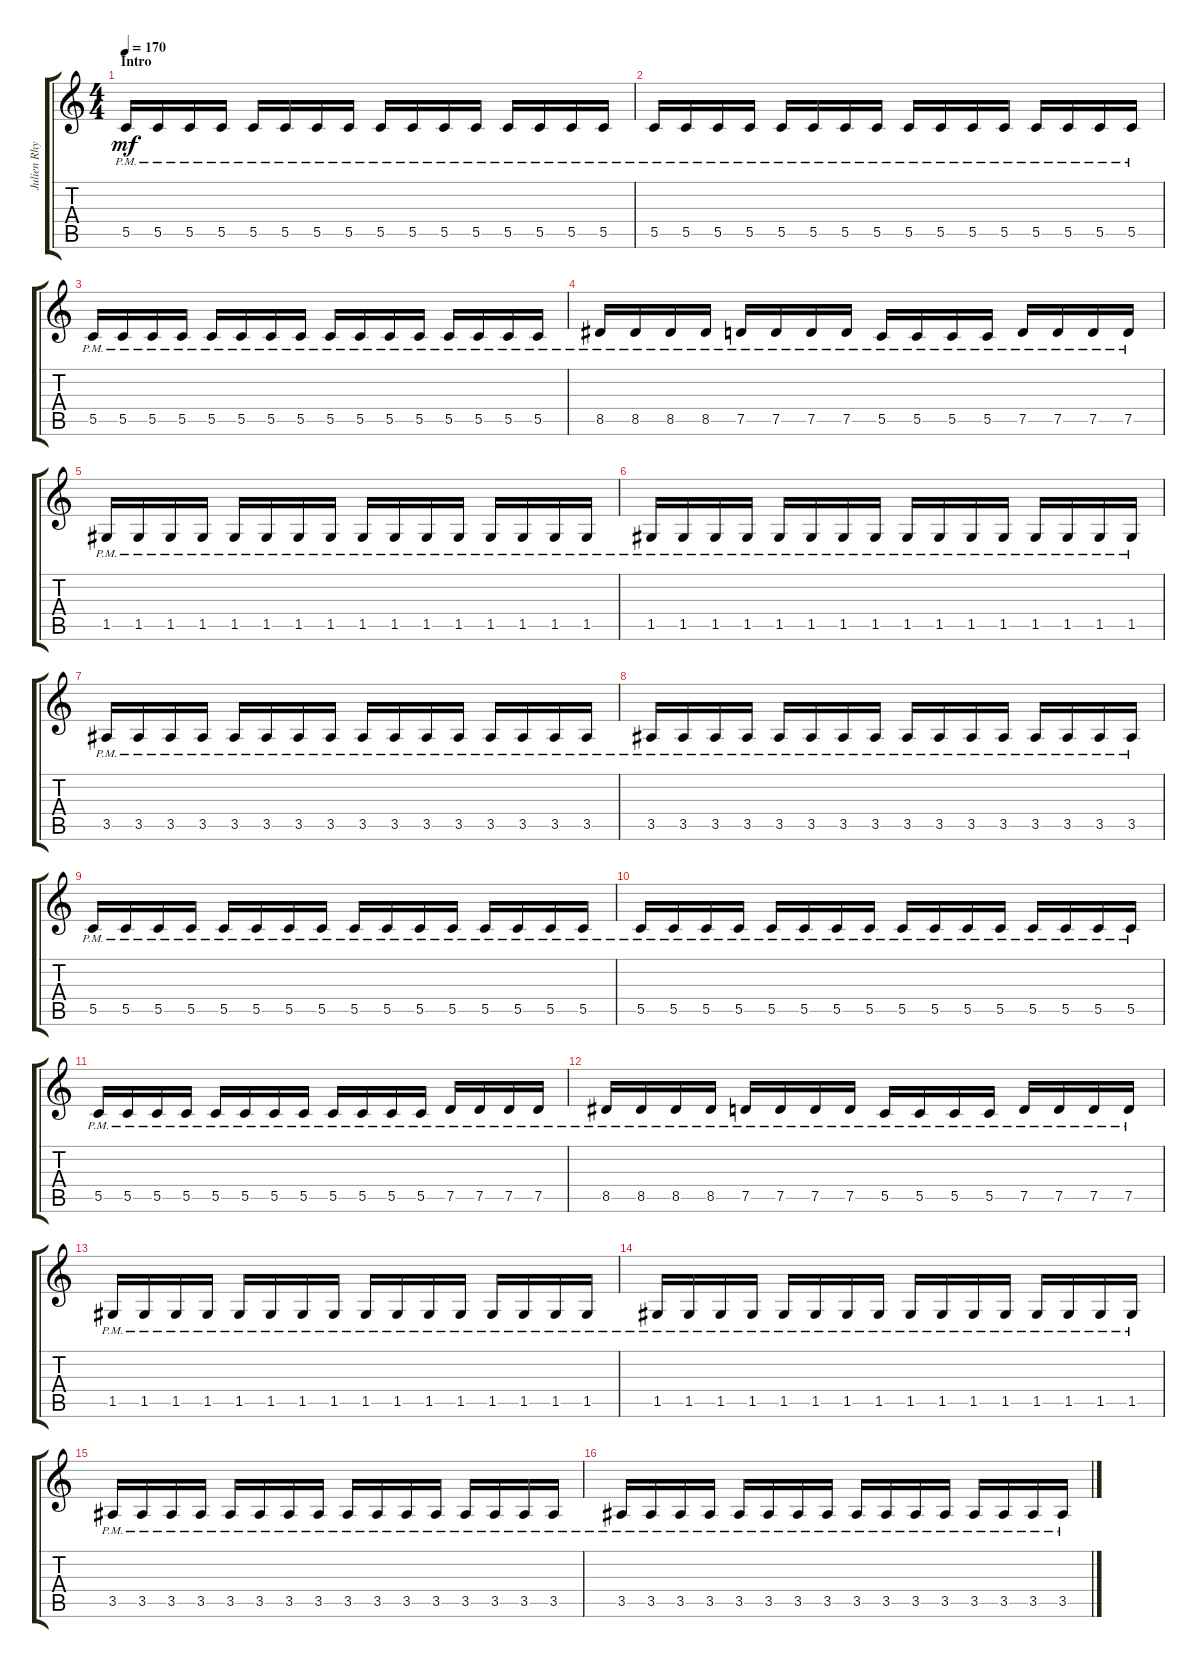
\track ("Julien Rhythm" "Julien Rhy") {instrument distortionguitar}
\staff {score tabs}
\tuning (D4 A3 F3 C3 G2 C2) {hide}
\ts (4 4)
\section ("" "Intro")
\tempo 170
\clef g2
\ks c
5.5{pm}.16{dy mf instrument distortionguitar} 5.5{pm}.16 5.5{pm}.16 5.5{pm}.16 5.5{pm}.16 5.5{pm}.16 5.5{pm}.16 5.5{pm}.16 5.5{pm}.16 5.5{pm}.16 5.5{pm}.16 5.5{pm}.16 5.5{pm}.16 5.5{pm}.16 5.5{pm}.16 5.5{pm}.16 |
5.5{pm}.16 5.5{pm}.16 5.5{pm}.16 5.5{pm}.16 5.5{pm}.16 5.5{pm}.16 5.5{pm}.16 5.5{pm}.16 5.5{pm}.16 5.5{pm}.16 5.5{pm}.16 5.5{pm}.16 5.5{pm}.16 5.5{pm}.16 5.5{pm}.16 5.5{pm}.16 |
5.5{pm}.16 5.5{pm}.16 5.5{pm}.16 5.5{pm}.16 5.5{pm}.16 5.5{pm}.16 5.5{pm}.16 5.5{pm}.16 5.5{pm}.16 5.5{pm}.16 5.5{pm}.16 5.5{pm}.16 5.5{pm}.16 5.5{pm}.16 5.5{pm}.16 5.5{pm}.16 |
8.5{pm}.16 8.5{pm}.16 8.5{pm}.16 8.5{pm}.16 7.5{pm}.16 7.5{pm}.16 7.5{pm}.16 7.5{pm}.16 5.5{pm}.16 5.5{pm}.16 5.5{pm}.16 5.5{pm}.16 7.5{pm}.16 7.5{pm}.16 7.5{pm}.16 7.5{pm}.16 |
1.5{pm}.16 1.5{pm}.16 1.5{pm}.16 1.5{pm}.16 1.5{pm}.16 1.5{pm}.16 1.5{pm}.16 1.5{pm}.16 1.5{pm}.16 1.5{pm}.16 1.5{pm}.16 1.5{pm}.16 1.5{pm}.16 1.5{pm}.16 1.5{pm}.16 1.5{pm}.16 |
1.5{pm}.16 1.5{pm}.16 1.5{pm}.16 1.5{pm}.16 1.5{pm}.16 1.5{pm}.16 1.5{pm}.16 1.5{pm}.16 1.5{pm}.16 1.5{pm}.16 1.5{pm}.16 1.5{pm}.16 1.5{pm}.16 1.5{pm}.16 1.5{pm}.16 1.5{pm}.16 |
3.5{pm}.16 3.5{pm}.16 3.5{pm}.16 3.5{pm}.16 3.5{pm}.16 3.5{pm}.16 3.5{pm}.16 3.5{pm}.16 3.5{pm}.16 3.5{pm}.16 3.5{pm}.16 3.5{pm}.16 3.5{pm}.16 3.5{pm}.16 3.5{pm}.16 3.5{pm}.16 |
3.5{pm}.16 3.5{pm}.16 3.5{pm}.16 3.5{pm}.16 3.5{pm}.16 3.5{pm}.16 3.5{pm}.16 3.5{pm}.16 3.5{pm}.16 3.5{pm}.16 3.5{pm}.16 3.5{pm}.16 3.5{pm}.16 3.5{pm}.16 3.5{pm}.16 3.5{pm}.16 |
5.5{pm}.16 5.5{pm}.16 5.5{pm}.16 5.5{pm}.16 5.5{pm}.16 5.5{pm}.16 5.5{pm}.16 5.5{pm}.16 5.5{pm}.16 5.5{pm}.16 5.5{pm}.16 5.5{pm}.16 5.5{pm}.16 5.5{pm}.16 5.5{pm}.16 5.5{pm}.16 |
5.5{pm}.16 5.5{pm}.16 5.5{pm}.16 5.5{pm}.16 5.5{pm}.16 5.5{pm}.16 5.5{pm}.16 5.5{pm}.16 5.5{pm}.16 5.5{pm}.16 5.5{pm}.16 5.5{pm}.16 5.5{pm}.16 5.5{pm}.16 5.5{pm}.16 5.5{pm}.16 |
5.5{pm}.16 5.5{pm}.16 5.5{pm}.16 5.5{pm}.16 5.5{pm}.16 5.5{pm}.16 5.5{pm}.16 5.5{pm}.16 5.5{pm}.16 5.5{pm}.16 5.5{pm}.16 5.5{pm}.16 7.5{pm}.16 7.5{pm}.16 7.5{pm}.16 7.5{pm}.16 |
8.5{pm}.16 8.5{pm}.16 8.5{pm}.16 8.5{pm}.16 7.5{pm}.16 7.5{pm}.16 7.5{pm}.16 7.5{pm}.16 5.5{pm}.16 5.5{pm}.16 5.5{pm}.16 5.5{pm}.16 7.5{pm}.16 7.5{pm}.16 7.5{pm}.16 7.5{pm}.16 |
1.5{pm}.16 1.5{pm}.16 1.5{pm}.16 1.5{pm}.16 1.5{pm}.16 1.5{pm}.16 1.5{pm}.16 1.5{pm}.16 1.5{pm}.16 1.5{pm}.16 1.5{pm}.16 1.5{pm}.16 1.5{pm}.16 1.5{pm}.16 1.5{pm}.16 1.5{pm}.16 |
1.5{pm}.16 1.5{pm}.16 1.5{pm}.16 1.5{pm}.16 1.5{pm}.16 1.5{pm}.16 1.5{pm}.16 1.5{pm}.16 1.5{pm}.16 1.5{pm}.16 1.5{pm}.16 1.5{pm}.16 1.5{pm}.16 1.5{pm}.16 1.5{pm}.16 1.5{pm}.16 |
3.5{pm}.16 3.5{pm}.16 3.5{pm}.16 3.5{pm}.16 3.5{pm}.16 3.5{pm}.16 3.5{pm}.16 3.5{pm}.16 3.5{pm}.16 3.5{pm}.16 3.5{pm}.16 3.5{pm}.16 3.5{pm}.16 3.5{pm}.16 3.5{pm}.16 3.5{pm}.16 |
3.5{pm}.16 3.5{pm}.16 3.5{pm}.16 3.5{pm}.16 3.5{pm}.16 3.5{pm}.16 3.5{pm}.16 3.5{pm}.16 3.5{pm}.16 3.5{pm}.16 3.5{pm}.16 3.5{pm}.16 3.5{pm}.16 3.5{pm}.16 3.5{pm}.16 3.5{pm}.16
